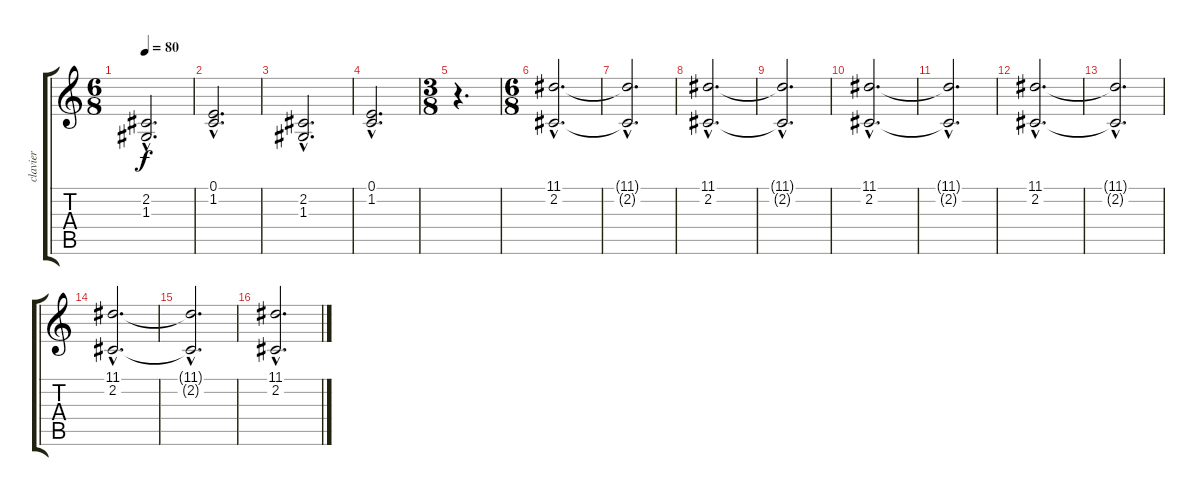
\track ("clavier" "clavier") {instrument rockorgan}
\staff {score tabs}
\tuning (E4 B3 G3 D3 A2 E2) {hide}
\ts (6 8)
\tempo 80
\clef g2
\ks c
(2.2{hac} 1.3{hac}).2{d dy f} |
(0.1{hac} 1.2{hac}).2{d} |
(2.2{hac} 1.3{hac}).2{d} |
(0.1{hac} 1.2{hac}).2{d} |
\ts (3 8)
r.4{d} |
\ts (6 8)
(11.1{hac} 2.2{hac}).2{d} |
(11.1{hac t} 2.2{hac t}).2{d} |
(11.1{hac} 2.2{hac}).2{d} |
(11.1{hac t} 2.2{hac t}).2{d} |
(11.1{hac} 2.2{hac}).2{d} |
(11.1{hac t} 2.2{hac t}).2{d} |
(11.1{hac} 2.2{hac}).2{d} |
(11.1{hac t} 2.2{hac t}).2{d} |
(11.1{hac} 2.2{hac}).2{d} |
(11.1{hac t} 2.2{hac t}).2{d} |
(11.1{hac} 2.2{hac}).2{d}
